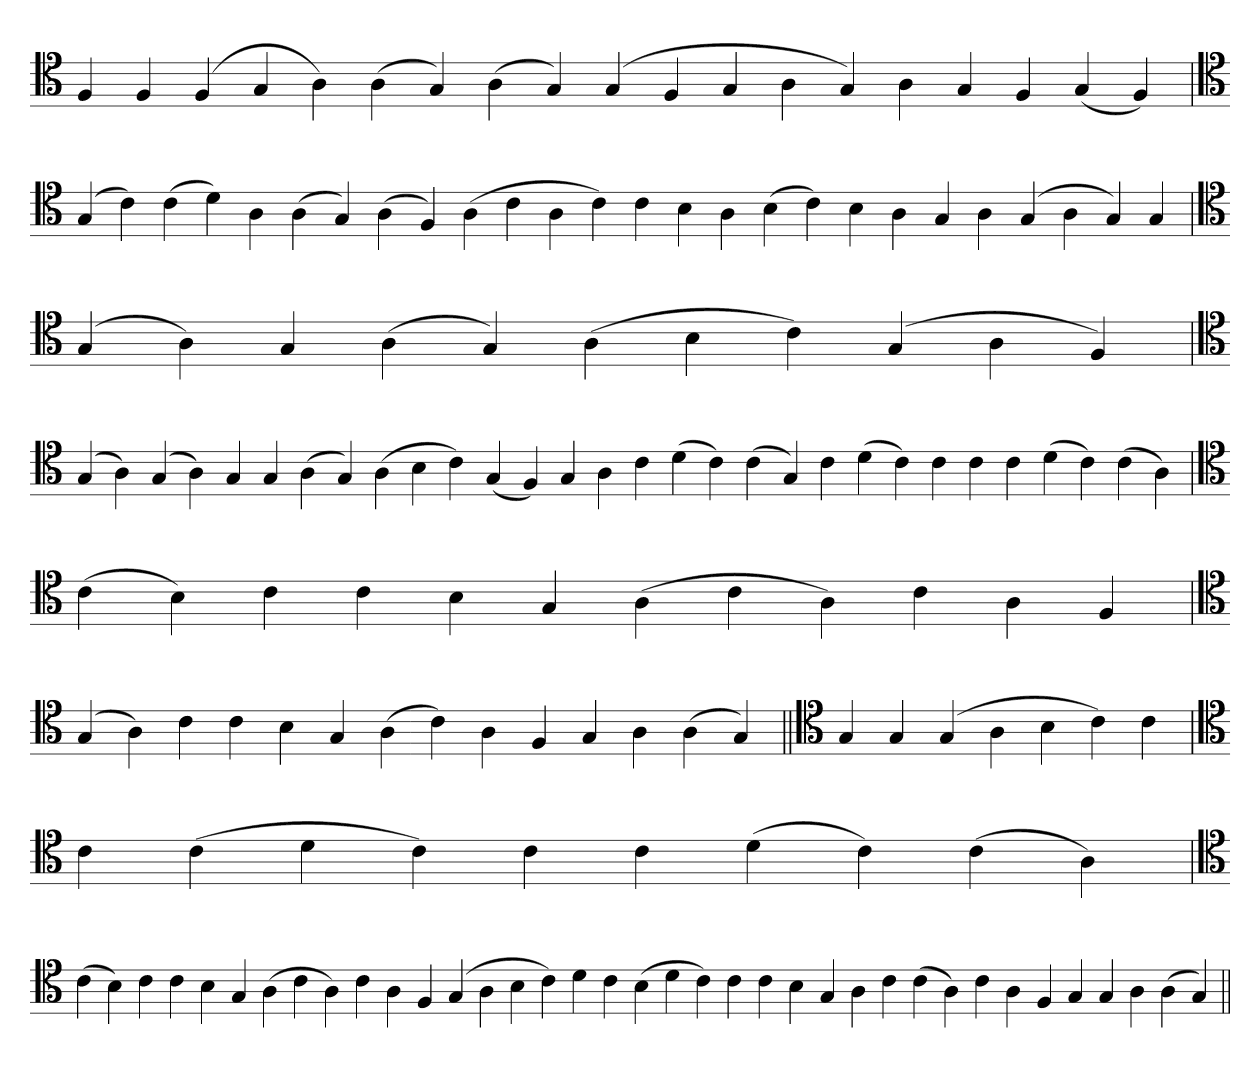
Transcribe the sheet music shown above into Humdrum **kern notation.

**kern
*part1
*staff1
*clefC4
=
4F
4F
(4F
4G
4A)
(4A
4G)
(4A
4G)
(4G
4F
4G
4A
4G)
4A
4G
4F
(4G
4F)
=`
*clefC4
(4G
4c)
(4c
4d)
4A
(4A
4G)
(4A
4F)
(4A
4c
4A
4c)
4c
4B
4A
(4B
4c)
4B
4A
4G
4A
(4G
4A
4G)
4G
='
*clefC4
(4G
4A)
4G
(4A
4G)
(4A
4B
4c)
(4G
4A
4F)
=`
*clefC4
(4G
4A)
(4G
4A)
4G
4G
(4A
4G)
(4A
4B
4c)
(4G
4F)
4G
4A
4c
(4d
4c)
(4c
4G)
4c
(4d
4c)
4c
4c
4c
(4d
4c)
(4c
4A)
=`
*clefC4
(4c
4B)
4c
4c
4B
4G
(4A
4c
4A)
4c
4A
4F
=`
*clefC4
(4G
4A)
4c
4c
4B
4G
(4A
4c)
4A
4F
4G
4A
(4A
4G)
=||
*clefC4
4G
4G
(4G
4A
4B
4c)
4c
=`
*clefC4
4c
(4c
4d
4c)
4c
4c
(4d
4c)
(4c
4A)
=`
*clefC4
(4c
4B)
4c
4c
4B
4G
(4A
4c
4A)
4c
4A
4F
(4G
4A
4B
4c)
4d
4c
(4B
4d
4c)
4c
4c
4B
4G
4A
4c
(4c
4A)
4c
4A
4F
4G
4G
4A
(4A
4G)
=||
*-
